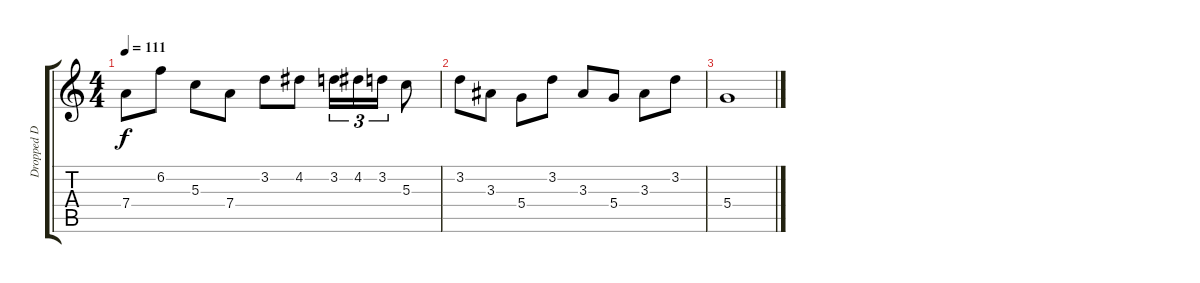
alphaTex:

\track ("Dropped D" "Dropped D") {instrument distortionguitar}
\staff {score tabs}
\tuning (E4 B3 G3 D3 A2 D2) {hide}
\ts (4 4)
\tempo 111
\clef g2
\ks c
7.4.8{dy f} 6.2.8 5.3.8 7.4.8 3.2.8 4.2.8 3.2.16{tu (3 2)} 4.2.16{tu (3 2)} 3.2.16{tu (3 2)} 5.3.8 |
3.2.8 3.3.8 5.4.8 3.2.8 3.3.8 5.4.8 3.3.8 3.2.8 |
5.4.1
